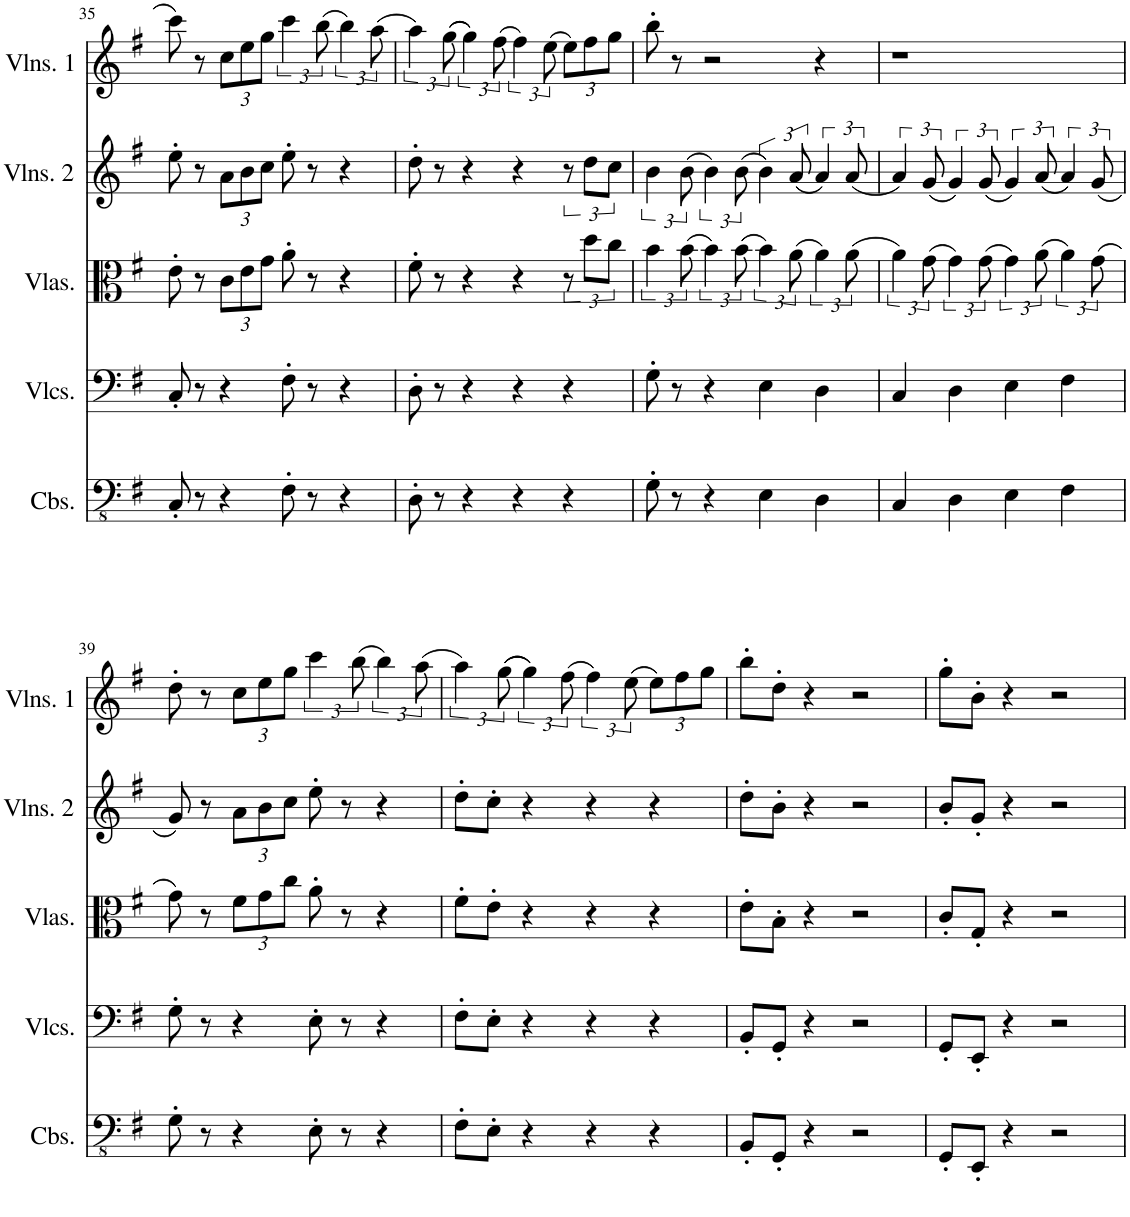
**kern	**kern	**kern	**kern	**kern
*part5	*part4	*part3	*part2	*part1
*staff5	*staff4	*staff3	*staff2	*staff1
*I"Contrabasses	*I"Violoncellos	*I"Violas	*I"Violins 2	*I"Violins 1
*I'Cbs.	*I'Vlcs.	*I'Vlas.	*I'Vlns. 2	*I'Vlns. 1
!!LO:PB:g=z
*clefFv4	*clefF4	*clefC3	*clefG2	*clefG2
*k[f#]	*k[f#]	*k[f#]	*k[f#]	*k[f#]
*M4/4	*M4/4	*M4/4	*M4/4	*M4/4
=35	=35	=35	=35	=35
8CC'/	8C'/	8e'\	8ee'\	8ccc\
8r	8r	8r	8r	8r
*	*	*Xbrackettup	*Xbrackettup	*Xbrackettup
4r	4r	12c\L	12a\L	12cc\L
.	.	12e\	12b\	12ee\
.	.	12g\J	12cc\J	12gg\J
*	*	*	*	*brackettup
8FF#'\	8F#'\	8a'\	8ee'\	6ccc\
8r	8r	8r	8r	.
.	.	.	.	(12bb\
4r	4r	4r	4r	6bb\)
.	.	.	.	(12aa\
=36	=36	=36	=36	=36
8DD'\	8D'\	8f#'\	8dd'\	6aa\)
8r	8r	8r	8r	.
.	.	.	.	((12gg\
4r	4r	4r	4r	6gg\))
.	.	.	.	(12ff#\
4r	4r	4r	4r	6ff#\)
.	.	.	.	(12ee\
*	*	*brackettup	*brackettup	*Xbrackettup
4r	4r	12r	12r	12ee\L)
.	.	12dd\L	12dd\L	12ff#\
.	.	12cc\J	12cc\J	12gg\J
=37	=37	=37	=37	=37
8GG'\	8G'\	6b\	6b\	8bb'\
8r	8r	.	.	8r
.	.	(12b\	(12b\	.
4r	4r	6b\)	6b\)	2r
.	.	(12b\	(12b\	.
4EE\	4E\	6b\)	6b\)	.
.	.	(12a\	(12a/	.
4DD\	4D\	6a\)	6a/)	4r
.	.	(12a\	(12a/	.
=38	=38	=38	=38	=38
4CC/	4C/	6a\)	6a/)	1r
.	.	(12g\	(12g/	.
4DD\	4D\	6g\)	6g/)	.
.	.	(12g\	(12g/	.
4EE\	4E\	6g\)	6g/)	.
.	.	(12a\	(12a/	.
4FF#\	4F#\	6a\)	6a/)	.
.	.	(12g\	(12g/	.
!!LO:LB:g=z
=39	=39	=39	=39	=39
8GG'\	8G'\	8g\)	8g/)	8dd'\
8r	8r	8r	8r	8r
*	*	*Xbrackettup	*Xbrackettup	*
4r	4r	12f#\L	12a\L	12cc\L
.	.	12g\	12b\	12ee\
.	.	12cc\J	12cc\J	12gg\J
*	*	*	*	*brackettup
8EE'\	8E'\	8a'\	8ee'\	6ccc\
8r	8r	8r	8r	.
.	.	.	.	(12bb\
4r	4r	4r	4r	6bb\)
.	.	.	.	(12aa\
=40	=40	=40	=40	=40
8FF#'\L	8F#'\L	8f#'\L	8dd'\L	6aa\)
8EE'\J	8E'\J	8e'\J	8cc'\J	.
.	.	.	.	((12gg\
4r	4r	4r	4r	6gg\))
.	.	.	.	(12ff#\
4r	4r	4r	4r	6ff#\)
.	.	.	.	(12ee\
*	*	*	*	*Xbrackettup
4r	4r	4r	4r	12ee\L)
.	.	.	.	12ff#\
.	.	.	.	12gg\J
=41	=41	=41	=41	=41
8BBB'/L	8BB'/L	8e'\L	8dd'\L	8bb'\L
8GGG'/J	8GG'/J	8B'\J	8b'\J	8dd'\J
4r	4r	4r	4r	4r
2r	2r	2r	2r	2r
=42	=42	=42	=42	=42
8GGG'/L	8GG'/L	8c'/L	8b'/L	8gg'\L
8EEE'/J	8EE'/J	8G'/J	8g'/J	8b'\J
4r	4r	4r	4r	4r
2r	2r	2r	2r	2r
=	=	=	=	=
*-	*-	*-	*-	*-
